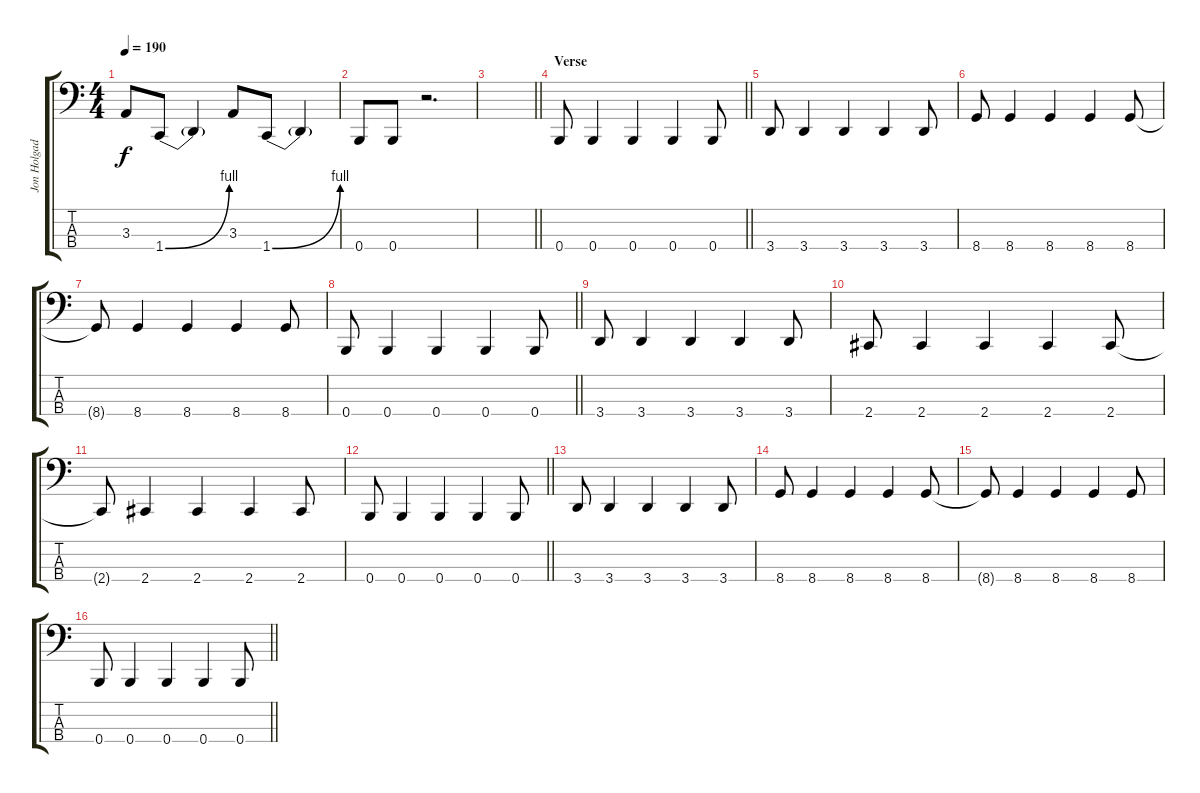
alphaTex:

\track ("Jon Holgado" "Jon Holgad") {instrument electricbasspick}
\staff {score tabs}
\tuning (E2 B1 Gb1 B0) {hide}
\ts (4 4)
\tempo 190
\clef f4
\ks c
3.3.8{dy f} 1.4{be (bend 0 0 60 4)}.8 1.4{t}.4 3.3.8 1.4{be (bend 0 0 60 4)}.8 1.4{t}.4 |
0.4.8 0.4.8 r.2{d} |
\barLineRight lightlight
|
\section ("" "Verse")
\barLineRight lightlight
0.4.8 0.4.4 0.4.4 0.4.4 0.4.8 |
3.4.8 3.4.4 3.4.4 3.4.4 3.4.8 |
8.4.8 8.4.4 8.4.4 8.4.4 8.4.8 |
8.4{t}.8 8.4.4 8.4.4 8.4.4 8.4.8 |
\barLineRight lightlight
0.4.8 0.4.4 0.4.4 0.4.4 0.4.8 |
3.4.8 3.4.4 3.4.4 3.4.4 3.4.8 |
2.4.8 2.4.4 2.4.4 2.4.4 2.4.8 |
2.4{t}.8 2.4.4 2.4.4 2.4.4 2.4.8 |
\barLineRight lightlight
0.4.8 0.4.4 0.4.4 0.4.4 0.4.8 |
3.4.8 3.4.4 3.4.4 3.4.4 3.4.8 |
8.4.8 8.4.4 8.4.4 8.4.4 8.4.8 |
8.4{t}.8 8.4.4 8.4.4 8.4.4 8.4.8 |
\barLineRight lightlight
0.4.8 0.4.4 0.4.4 0.4.4 0.4.8
